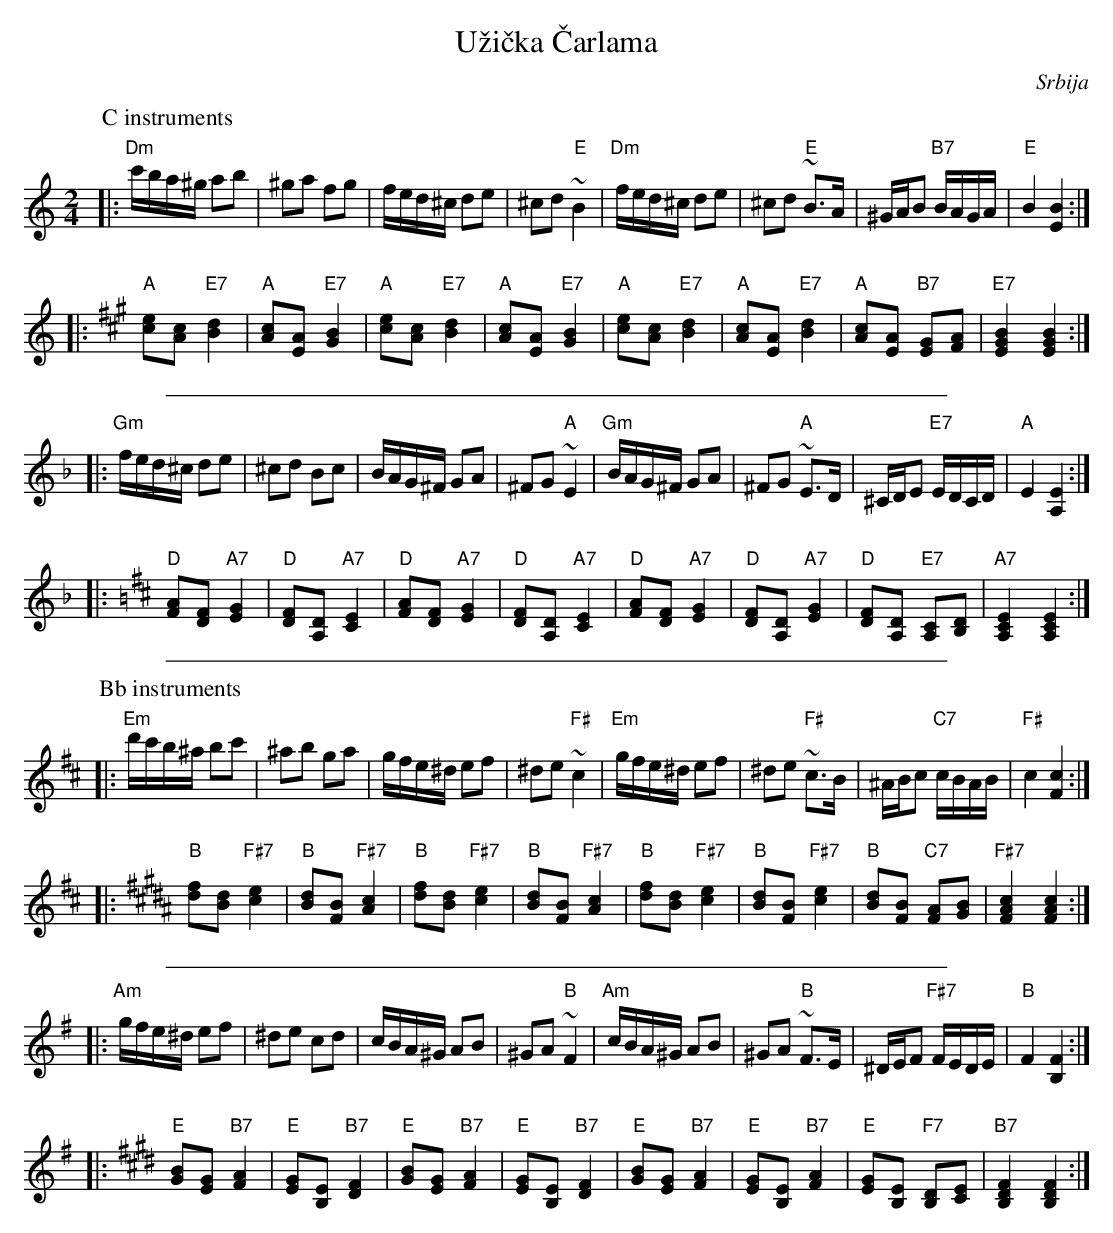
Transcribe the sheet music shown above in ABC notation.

X:1
T: U\vzi\vcka \vCarlama
O: Srbija
M: 2/4
L: 1/16
K: Am
P: C instruments
|: "Dm"c'ba^g a2b2 | ^g2a2 f2g2 \
| fed^c d2e2 | ^c2d2 "E"~B4 \
| "Dm"fed^c d2e2 | ^c2d2 "E"~B3A \
| ^GAB2 "B7"BAGA | "E"B4 [B4E4] :|
P:
K:A
|: "A"[e2c2][c2A2] "E7"[d4B4] \
| "A"[c2A2][A2E2] "E7"[B4G4] \
| "A"[e2c2][c2A2] "E7"[d4B4] \
| "A"[c2A2][A2E2] "E7"[B4G4] \
| "A"[e2c2][c2A2] "E7"[d4B4] \
| "A"[c2A2][A2E2] "E7"[d4B4] \
| "A"[c2A2][A2E2] "B7"[G2E2][A2F2] \
| "E7"[B4G4E4] [B4G4E4] :|
%%sep 5 5 500
P:
K: Dm
|: "Gm"fed^c d2e2 | ^c2d2 B2c2 \
| BAG^F G2A2 | ^F2G2 "A"~E4 \
| "Gm"BAG^F G2A2 | ^F2G2 "A"~E3D \
| ^CDE2 "E7"EDCD | "A"E4 [E4A,4] :|
P:
K:D
|: "D"[A2F2][F2D2] "A7"[G4E4] \
| "D"[F2D2][D2A,2] "A7"[E4C4] \
| "D"[A2F2][F2D2] "A7"[G4E4] \
| "D"[F2D2][D2A,2] "A7"[E4C4] \
| "D"[A2F2][F2D2] "A7"[G4E4] \
| "D"[F2D2][D2A,2] "A7"[G4E4] \
| "D"[F2D2][D2A,2] "E7"[C2A,2][D2B,2] \
| "A7"[E4C4A,4] [E4C4A,4] :|
%%sep 5 5 500
P: Bb instruments
K: Bm
|: "Em"d'c'b^a b2c'2 | ^a2b2 g2a2 \
| gfe^d e2f2 | ^d2e2 "F#"~c4 \
| "Em"gfe^d e2f2 | ^d2e2 "F#"~c3B \
| ^ABc2 "C7"cBAB | "F#"c4 [c4F4] :|
P:
K:B
|: "B"[f2d2][d2B2] "F#7"[e4c4] \
| "B"[d2B2][B2F2] "F#7"[c4A4] \
| "B"[f2d2][d2B2] "F#7"[e4c4] \
| "B"[d2B2][B2F2] "F#7"[c4A4] \
| "B"[f2d2][d2B2] "F#7"[e4c4] \
| "B"[d2B2][B2F2] "F#7"[e4c4] \
| "B"[d2B2][B2F2] "C7"[A2F2][B2G2] \
| "F#7"[c4A4F4] [c4A4F4] :|
%%sep 5 5 500
P:
K: Em
|: "Am"gfe^d e2f2 | ^d2e2 c2d2 \
| cBA^G A2B2 | ^G2A2 "B"~F4 \
| "Am"cBA^G A2B2 | ^G2A2 "B"~F3E \
| ^DEF2 "F#7"FEDE | "B"F4 [F4B,4] :|
P:
K:E
|: "E"[B2G2][G2E2] "B7"[A4F4] \
| "E"[G2E2][E2B,2] "B7"[F4D4] \
| "E"[B2G2][G2E2] "B7"[A4F4] \
| "E"[G2E2][E2B,2] "B7"[F4D4] \
| "E"[B2G2][G2E2] "B7"[A4F4] \
| "E"[G2E2][E2B,2] "B7"[A4F4] \
| "E"[G2E2][E2B,2] "F7"[D2B,2][E2C2] \
| "B7"[F4D4B,4] [F4D4B,4] :|
